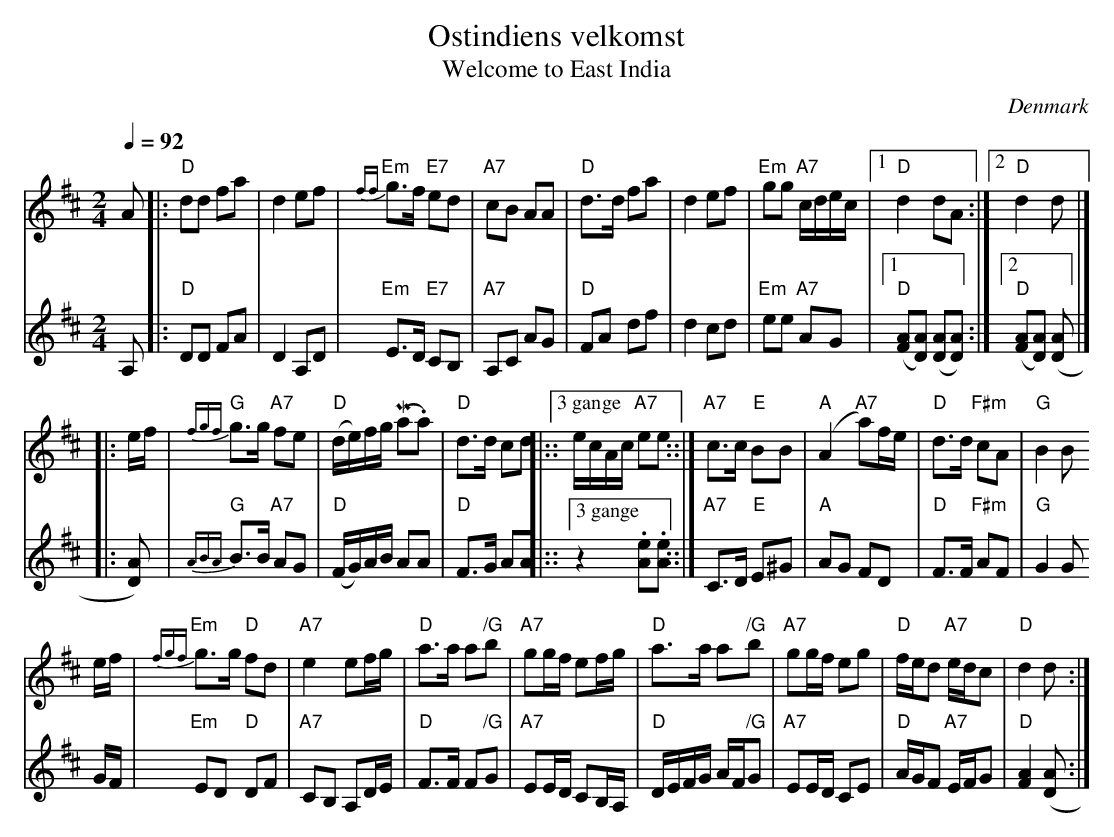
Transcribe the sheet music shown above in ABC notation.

X:1
T: Ostindiens velkomst
T: Welcome to East India
O: Denmark
M: 2/4
L: 1/16
Q: 1/4=92
K: D
V: 1
A2 \
|: "D"d2d2 f2a2 | d4 e2f2 | "Em"{ff}g3f "E7"e2d2 | "A7"c2B2 A2A2 \
|  "D"d3d  f2a2 | d4 e2f2 | "Em"g2g2 "A7"cdec |1 "D"d4 d2A2 :|2 "D"d4 d2 |]
|: ef \
|  "G"{fgf}g3g "A7"f2e2 | "D"(de)fg (Ma2.a2) | "D"d3d c2d2 |::["3 gange" ecAc "A7"e2e2 ::| \
   "A7"c3c "E"B2B2 | "A"(A4 "A7"a2)fe | "D"d3d "F#m"c2A2 | "G"B4 B2
y2ef \
|  "Em"{fgf}g3g "D"f2d2 | "A7"e4 e2fg | "D"a3a a2"/G"b2 | "A7"g2gf e2fg \
|  "D"a3a a2"/G"b2 | "A7"g2gf e2g2 | "D"fed2 "A7"edc2 | "D"d4 d2 :|
V: 2
A,2 \
|: "D"D2D2 F2A2 | D4 A,2D2 | "Em"E3D "E7"C2B,2 | "A7"A,2C2 A2G2 \
|  "D"F2A2 d2f2 | d4 c2d2 | "Em"e2e2 "A7"A2G2 |1 "D"([A2F2][A2D2]) ([A2D2][A2D2]) :|2 "D"([A2F2][A2D2]) ([A2D2] |]
|: [A2D2]) \
|  "G"{ABA}B3B "A7"A2G2 | "D"(FG)AB A2A2 | "D"F3G A2A2 |::["3 gange" z4 .[e2A2].[e2A2] ::| \
   "A7"C3D "E"E2^G2 | "A"A2G2 F2D2 | "D"F3F "F#m"A2F2 | "G"G4 G2
y2GF \
|  "Em"E2D2 "D"D2F2 | "A7"C2B,2 A,2DE | "D"F3F F2"/G"G2 | "A7"E2ED C2B,A, \
|  "D"DEFG AF"/G"G2 | "A7"E2ED C2E2 | "D"AGF2 "A7"EFG2 | "D"[A4F4] ([A2D2] :|
